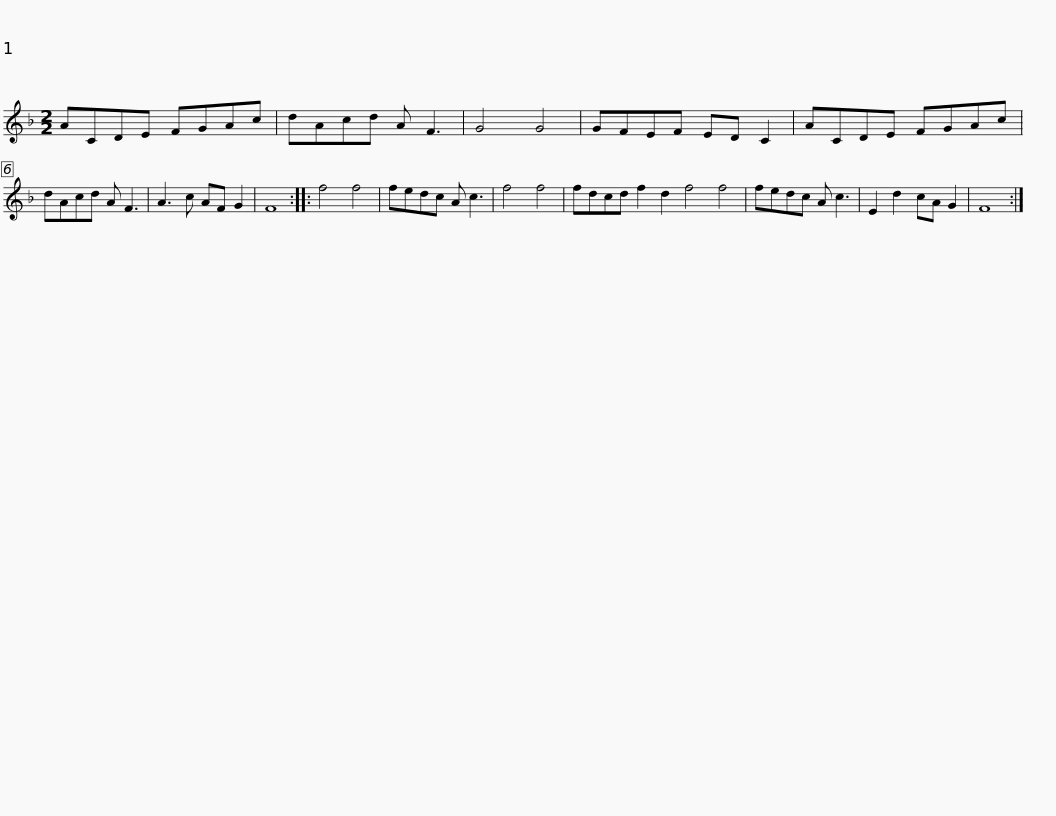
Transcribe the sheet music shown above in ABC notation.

X:1
L:1/8
M:2/2
I:linebreak $
K:F
V:1 treble
V:1
 ACDE FGAc | dAcd A F3 | G4 G4 | GFEF ED C2 | ACDE FGAc | %5
 dAcd A F3 |$ A3 c AF G2 | F8 :: f4 f4 | fedc A c3 | %10
 f4 f4 | fdcd f2 d2 f4 f4 | fedc A c3 | E2 d2 cA G2 |$ F8 :| %15
